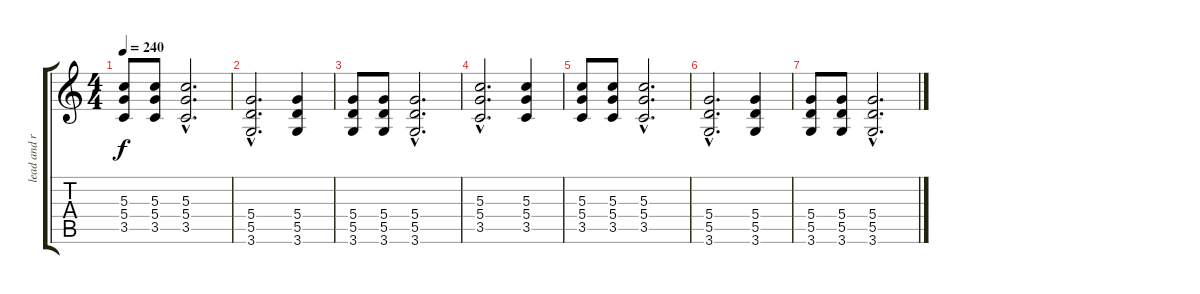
\track ("lead and rithm guitar(luca turilli)" "lead and r") {instrument distortionguitar}
\staff {score tabs}
\tuning (E4 B3 G3 D3 A2 E2) {hide}
\ts (4 4)
\tempo 240
\clef g2
\ks c
(5.3 5.4 3.5).8{dy f} (5.3 5.4 3.5).8 (5.3{hac} 5.4{hac} 3.5{hac}).2{d} |
(5.4{hac} 5.5{hac} 3.6{hac}).2{d} (5.4 5.5 3.6).4 |
(5.4 5.5 3.6).8 (5.4 5.5 3.6).8 (5.4{hac} 5.5{hac} 3.6{hac}).2{d} |
(5.3{hac} 5.4{hac} 3.5{hac}).2{d} (5.3 5.4 3.5).4 |
(5.3 5.4 3.5).8 (5.3 5.4 3.5).8 (5.3{hac} 5.4{hac} 3.5{hac}).2{d} |
(5.4{hac} 5.5{hac} 3.6{hac}).2{d} (5.4 5.5 3.6).4 |
(5.4 5.5 3.6).8 (5.4 5.5 3.6).8 (5.4{hac} 5.5{hac} 3.6{hac}).2{d}
